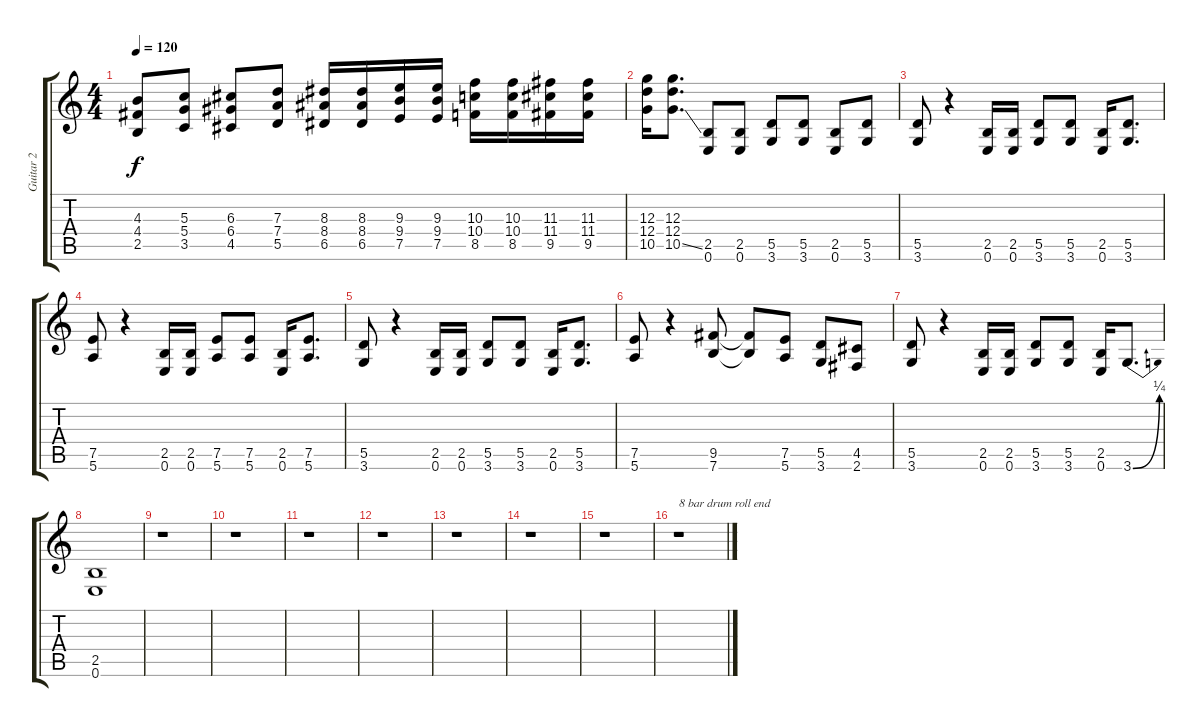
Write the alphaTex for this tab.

\track ("Guitar 2" "Guitar 2") {instrument overdrivenguitar}
\staff {score tabs}
\tuning (E4 B3 G3 D3 A2 E2) {hide}
\ts (4 4)
\tempo 120
\clef g2
\ks c
(4.3 4.4 2.5).8{dy f} (5.3 5.4 3.5).8 (6.3 6.4 4.5).8 (7.3 7.4 5.5).8 (8.3 8.4 6.5).16 (8.3 8.4 6.5).16 (9.3 9.4 7.5).16 (9.3 9.4 7.5).16 (10.3 10.4 8.5).16 (10.3 10.4 8.5).16 (11.3 11.4 9.5).16 (11.3 11.4 9.5).16 |
(12.3 12.4 10.5).16 (12.3 12.4 10.5{ss}).8{d} (2.5 0.6).8 (2.5 0.6).8 (5.5 3.6).8 (5.5 3.6).8 (2.5 0.6).8 (5.5 3.6).8 |
(5.5 3.6).8 r.4 (2.5 0.6).16 (2.5 0.6).16 (5.5 3.6).8 (5.5 3.6).8 (2.5 0.6).16 (5.5 3.6).8{d} |
(7.5 5.6).8 r.4 (2.5 0.6).16 (2.5 0.6).16 (7.5 5.6).8 (7.5 5.6).8 (2.5 0.6).16 (7.5 5.6).8{d} |
(5.5 3.6).8 r.4 (2.5 0.6).16 (2.5 0.6).16 (5.5 3.6).8 (5.5 3.6).8 (2.5 0.6).16 (5.5 3.6).8{d} |
(7.5 5.6).8 r.4 (9.5 7.6).8 (9.5{t} 7.6{t}).8 (7.5 5.6).8 (5.5 3.6).8 (4.5 2.6).8 |
(5.5 3.6).8 r.4 (2.5 0.6).16 (2.5 0.6).16 (5.5 3.6).8 (5.5 3.6).8 (2.5 0.6).16 3.6{be (bend 0 0 60 1)}.8{d} |
(2.5 0.6).1 |
r.1 |
r.1 |
r.1 |
r.1 |
r.1 |
r.1 |
r.1 |
r.1{txt "8 bar drum roll end"}
